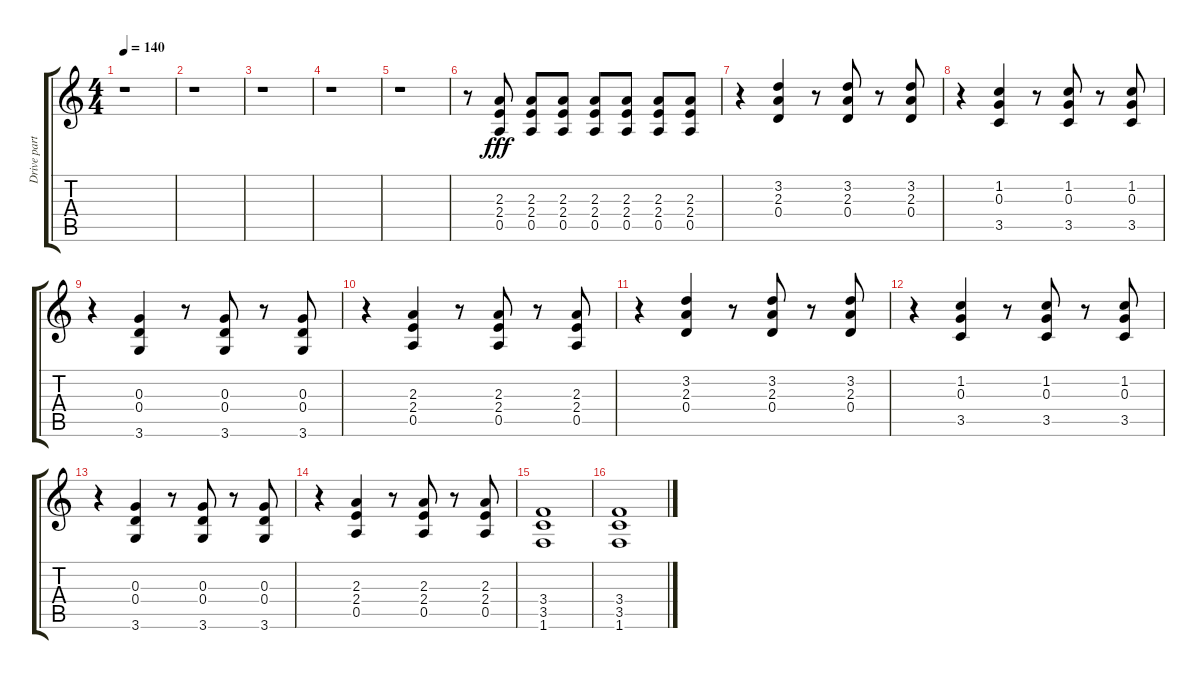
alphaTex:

\track ("Drive part" "Drive part") {instrument overdrivenguitar}
\staff {score tabs}
\tuning (E4 B3 G3 D3 A2 E2) {hide}
\ts (4 4)
\tempo 140
\clef g2
\ks c
r.1{dy fff} |
r.1 |
r.1 |
r.1 |
r.1 |
r.8 (2.3 2.4 0.5).8 (2.3 2.4 0.5).8 (2.3 2.4 0.5).8 (2.3 2.4 0.5).8 (2.3 2.4 0.5).8 (2.3 2.4 0.5).8 (2.3 2.4 0.5).8 |
r.4 (3.2 2.3 0.4).4 r.8 (3.2 2.3 0.4).8 r.8 (3.2 2.3 0.4).8 |
r.4 (1.2 0.3 3.5).4 r.8 (1.2 0.3 3.5).8 r.8 (1.2 0.3 3.5).8 |
r.4 (0.3 0.4 3.6).4 r.8 (0.3 0.4 3.6).8 r.8 (0.3 0.4 3.6).8 |
r.4 (2.3 2.4 0.5).4 r.8 (2.3 2.4 0.5).8 r.8 (2.3 2.4 0.5).8 |
r.4 (3.2 2.3 0.4).4 r.8 (3.2 2.3 0.4).8 r.8 (3.2 2.3 0.4).8 |
r.4 (1.2 0.3 3.5).4 r.8 (1.2 0.3 3.5).8 r.8 (1.2 0.3 3.5).8 |
r.4 (0.3 0.4 3.6).4 r.8 (0.3 0.4 3.6).8 r.8 (0.3 0.4 3.6).8 |
r.4 (2.3 2.4 0.5).4 r.8 (2.3 2.4 0.5).8 r.8 (2.3 2.4 0.5).8 |
(3.4 3.5 1.6).1 |
(3.4 3.5 1.6).1
